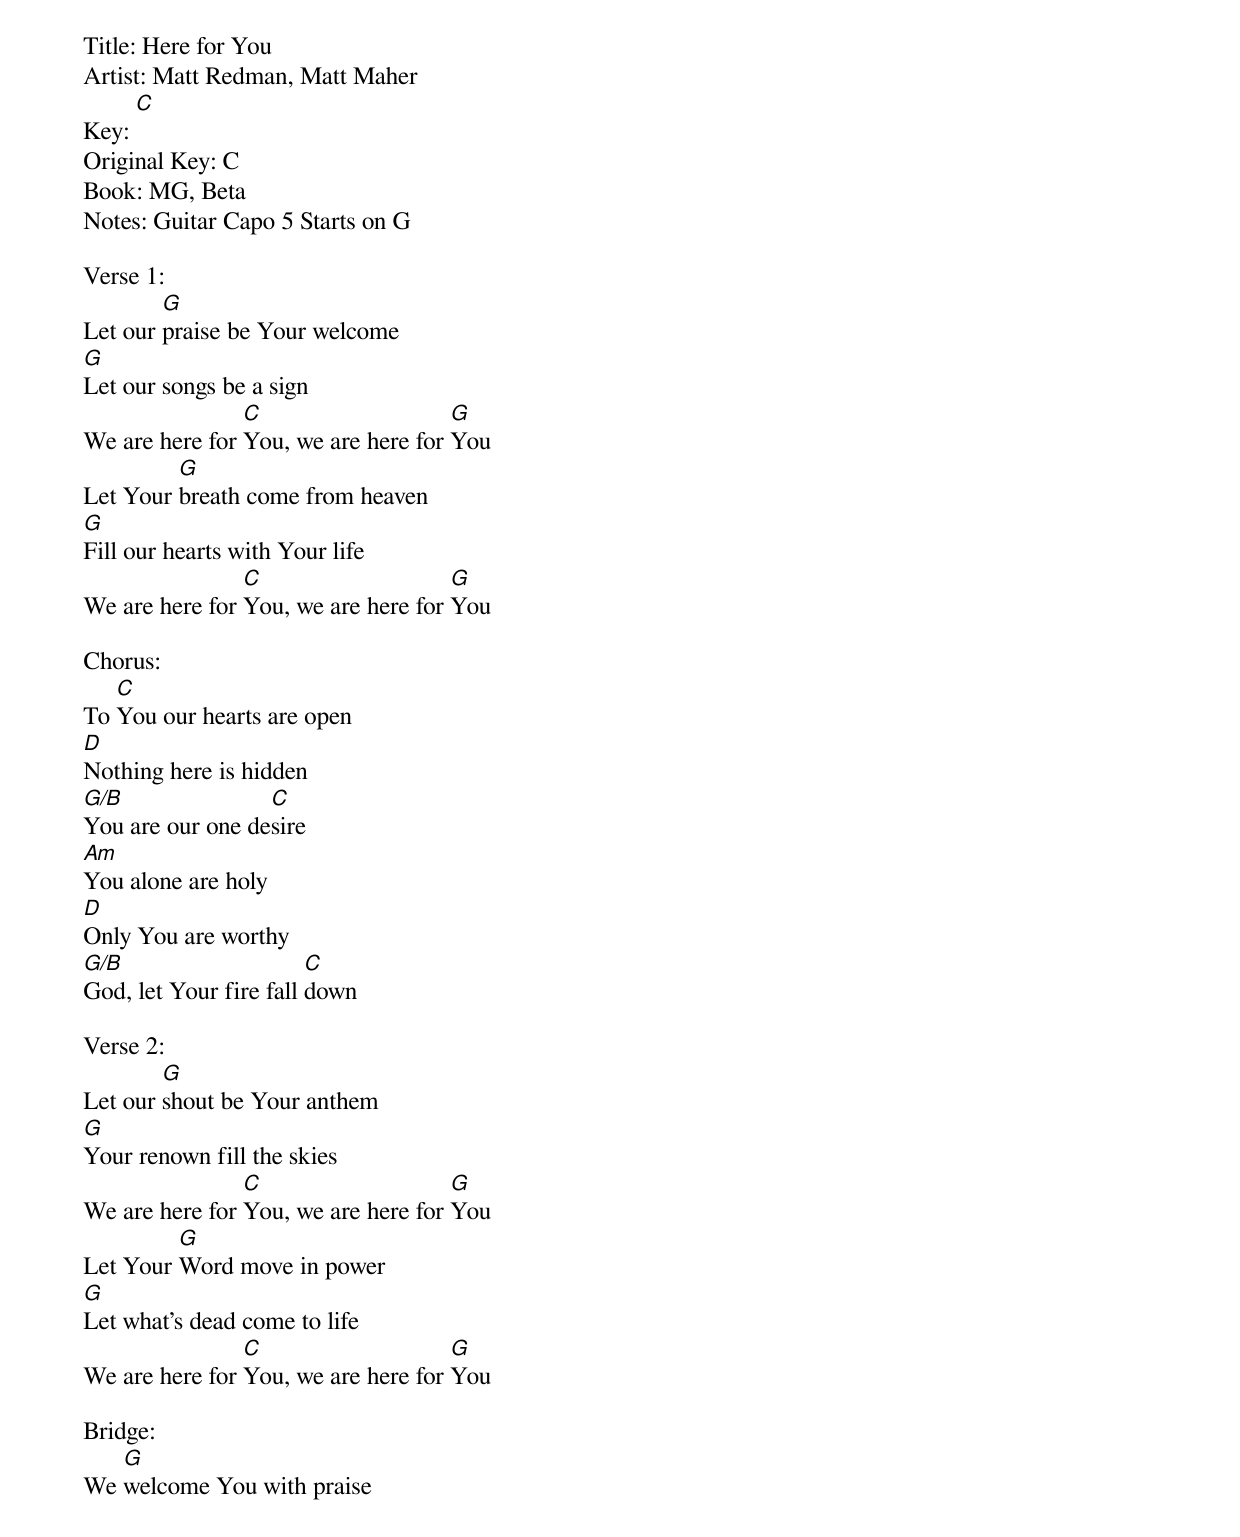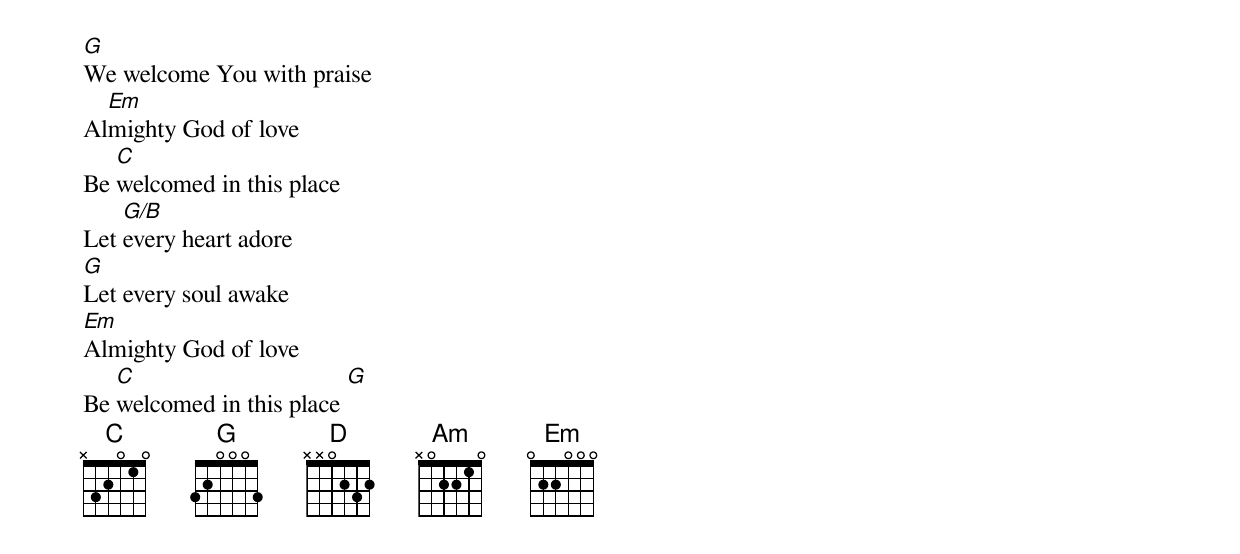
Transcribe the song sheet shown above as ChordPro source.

Title: Here for You
Artist: Matt Redman, Matt Maher
Key: [C]
Original Key: C
Book: MG, Beta
Notes: Guitar Capo 5 Starts on G

Verse 1:
Let our [G]praise be Your welcome
[G]Let our songs be a sign
We are here for [C]You, we are here for [G]You
Let Your [G]breath come from heaven
[G]Fill our hearts with Your life
We are here for [C]You, we are here for [G]You

Chorus:
To [C]You our hearts are open
[D]Nothing here is hidden
[G/B]You are our one de[C]sire
[Am]You alone are holy
[D]Only You are worthy
[G/B]God, let Your fire fall [C]down

Verse 2:
Let our [G]shout be Your anthem
[G]Your renown fill the skies
We are here for [C]You, we are here for [G]You
Let Your [G]Word move in power
[G]Let what's dead come to life
We are here for [C]You, we are here for [G]You

Bridge:
We [G]welcome You with praise
[G]We welcome You with praise
Al[Em]mighty God of love
Be [C]welcomed in this place
Let [G/B]every heart adore
[G]Let every soul awake
[Em]Almighty God of love
Be [C]welcomed in this place [G]
